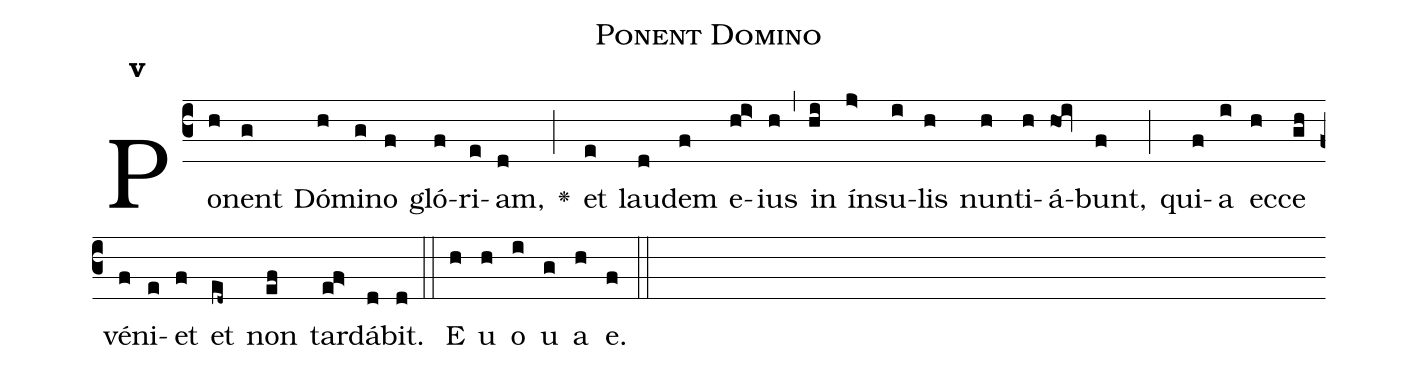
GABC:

name:Ponent Domino;
office-part:Antiphona;
mode:5;
%%
initial-style: 1;
name: Ponent Domino
book: Antiphonae & Responsoria/Tomus I, p. 32;
occasion: Hebdomada II Adventus Feria V;
office-part: Laudes Ant E;
user-notes: ;
commentary: ;
annotation: 5a;
centering-scheme: english;
fontsize: 12;
font: OFLSortsMillGoudy;
height: 11;
width: 4.5;
%%
(c3)Po(h)nent(g) Dó(h)mi(g)no(f) gló(f)ri(e)am,(d) <v>\greheightstar</v>(;) et(e) lau(d)dem(f) e(hi>)ius(h) (,) in(hi) ín(j>)su(i)lis(h) nun(h)ti(h)á(hoi)bunt,(f) (;) qui(f)a(i) ec(h)ce(gh) vé(f)ni(e)et(f) et(ed~) non(ef) tar(ef>)dá(d)bit.(d) (::)
E(h) u(h) o(i) u(g) a(h) e.(f) (::)
